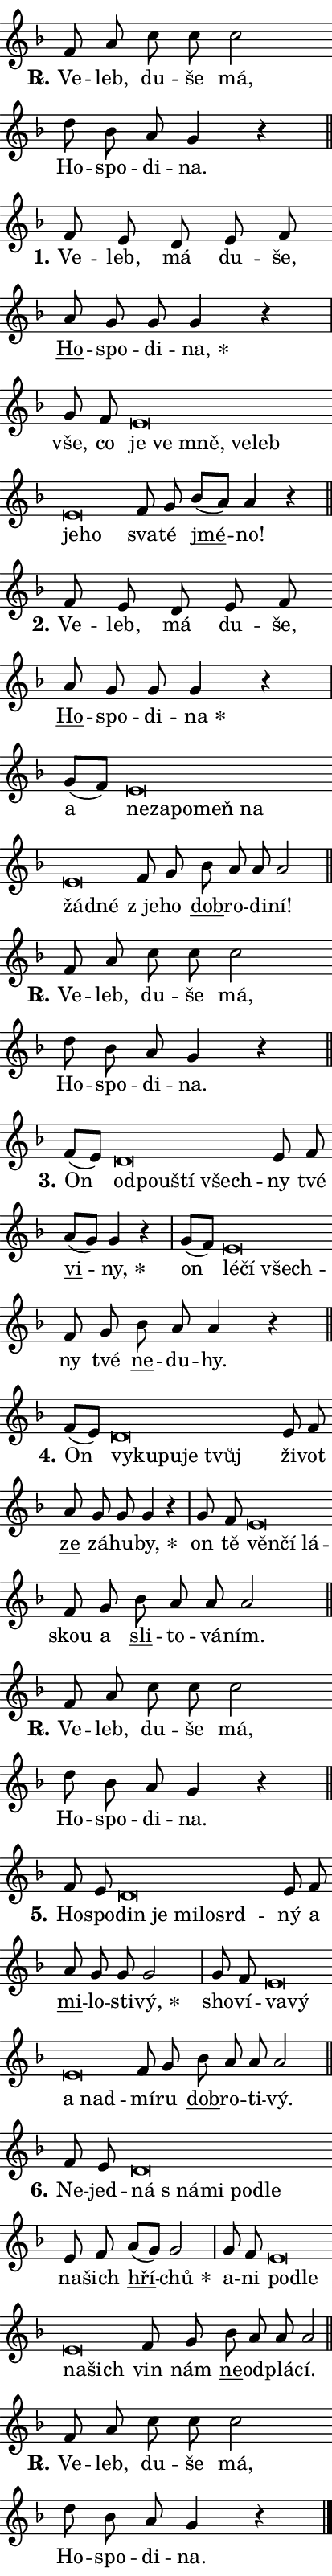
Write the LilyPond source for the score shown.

\version "2.22.1"
\header { tagline = "" }
\paper {
  indent = 0\cm
  top-margin = 0\cm
  right-margin = 0\cm
  bottom-margin = 0\cm
  left-margin = 0\cm
  paper-width = 7\cm
  page-breaking = #ly:one-page-breaking
  system-system-spacing.basic-distance = #11
  score-system-spacing.basic-distance = #11
  ragged-last = ##f
}


%% Author: Thomas Morley
%% https://lists.gnu.org/archive/html/lilypond-user/2020-05/msg00002.html
#(define (line-position grob)
"Returns position of @var[grob} in current system:
   @code{'start}, if at first time-step
   @code{'end}, if at last time-step
   @code{'middle} otherwise
"
  (let* ((col (ly:item-get-column grob))
         (ln (ly:grob-object col 'left-neighbor))
         (rn (ly:grob-object col 'right-neighbor))
         (col-to-check-left (if (ly:grob? ln) ln col))
         (col-to-check-right (if (ly:grob? rn) rn col))
         (break-dir-left
           (and
             (ly:grob-property col-to-check-left 'non-musical #f)
             (ly:item-break-dir col-to-check-left)))
         (break-dir-right
           (and
             (ly:grob-property col-to-check-right 'non-musical #f)
             (ly:item-break-dir col-to-check-right))))
        (cond ((eqv? 1 break-dir-left) 'start)
              ((eqv? -1 break-dir-right) 'end)
              (else 'middle))))

#(define (tranparent-at-line-position vctor)
  (lambda (grob)
  "Relying on @code{line-position} select the relevant enry from @var{vctor}.
Used to determine transparency,"
    (case (line-position grob)
      ((end) (not (vector-ref vctor 0)))
      ((middle) (not (vector-ref vctor 1)))
      ((start) (not (vector-ref vctor 2))))))

noteHeadBreakVisibility =
#(define-music-function (break-visibility)(vector?)
"Makes @code{NoteHead}s transparent relying on @var{break-visibility}"
#{
  \override NoteHead.transparent =
    #(tranparent-at-line-position break-visibility)
#})

#(define delete-ledgers-for-transparent-note-heads
  (lambda (grob)
    "Reads whether a @code{NoteHead} is transparent.
If so this @code{NoteHead} is removed from @code{'note-heads} from
@var{grob}, which is supposed to be @code{LedgerLineSpanner}.
As a result ledgers are not printed for this @code{NoteHead}"
    (let* ((nhds-array (ly:grob-object grob 'note-heads))
           (nhds-list
             (if (ly:grob-array? nhds-array)
                 (ly:grob-array->list nhds-array)
                 '()))
           ;; Relies on the transparent-property being done before
           ;; Staff.LedgerLineSpanner.after-line-breaking is executed.
           ;; This is fragile ...
           (to-keep
             (remove
               (lambda (nhd)
                 (ly:grob-property nhd 'transparent #f))
               nhds-list)))
      ;; TODO find a better method to iterate over grob-arrays, similiar
      ;; to filter/remove etc for lists
      ;; For now rebuilt from scratch
      (set! (ly:grob-object grob 'note-heads)  '())
      (for-each
        (lambda (nhd)
          (ly:pointer-group-interface::add-grob grob 'note-heads nhd))
        to-keep))))

hideNotes = {
  \noteHeadBreakVisibility #begin-of-line-visible
}
unHideNotes = {
  \noteHeadBreakVisibility #all-visible
}

% work-around for resetting accidentals
% https://lilypond.org/doc/v2.23/Documentation/notation/displaying-rhythms#unmetered-music
cadenzaMeasure = {
  \cadenzaOff
  \partial 1024 s1024
  \cadenzaOn
}

#(define-markup-command (accent layout props text) (markup?)
  "Underline accented syllable"
  (interpret-markup layout props
    #{\markup \override #'(offset . 4.3) \underline { #text }#}))

responsum = \markup \concat {
  "R" \hspace #-1.05 \path #0.1 #'((moveto 0 0.07) (lineto 0.9 0.8)) \hspace #0.05 "."
}

\layout {
    \context {
        \Staff
        \remove "Time_signature_engraver"
        \override LedgerLineSpanner.after-line-breaking = #delete-ledgers-for-transparent-note-heads
    }
    \context {
        \Voice {
            \override NoteHead.output-attributes = #'((class . "notehead"))
            \override Hairpin.height = #0.55
        }
    }
    \context {
        \Lyrics {
            \override StanzaNumber.output-attributes = #'((class . "stanzanumber"))
            \override LyricSpace.minimum-distance = #0.9
            \override LyricText.font-name = #"TeX Gyre Schola"
            \override LyricText.font-size = 1
            \override StanzaNumber.font-name = #"TeX Gyre Schola Bold"
            \override StanzaNumber.font-size = 1
        }
    }
}

% magnetic-lyrics.ily
%
%   written by
%     Jean Abou Samra <jean@abou-samra.fr>
%     Werner Lemberg <wl@gnu.org>
%
%   adapted by
%     Jiri Hon <jiri.hon@gmail.com>
%
% Version 2022-Apr-15

% https://www.mail-archive.com/lilypond-user@gnu.org/msg149350.html

#(define (Left_hyphen_pointer_engraver context)
   "Collect syllable-hyphen-syllable occurrences in lyrics and store
them in properties.  This engraver only looks to the left.  For
example, if the lyrics input is @code{foo -- bar}, it does the
following.

@itemize @bullet
@item
Set the @code{text} property of the @code{LyricHyphen} grob between
@q{foo} and @q{bar} to @code{foo}.

@item
Set the @code{left-hyphen} property of the @code{LyricText} grob with
text @q{foo} to the @code{LyricHyphen} grob between @q{foo} and
@q{bar}.
@end itemize

Use this auxiliary engraver in combination with the
@code{lyric-@/text::@/apply-@/magnetic-@/offset!} hook."
   (let ((hyphen #f)
         (text #f))
     (make-engraver
      (acknowledgers
       ((lyric-syllable-interface engraver grob source-engraver)
        (set! text grob)))
      (end-acknowledgers
       ((lyric-hyphen-interface engraver grob source-engraver)
        ;(when (not (grob::has-interface grob 'lyric-space-interface))
          (set! hyphen grob)));)
      ((stop-translation-timestep engraver)
       (when (and text hyphen)
         (ly:grob-set-object! text 'left-hyphen hyphen))
       (set! text #f)
       (set! hyphen #f)))))

#(define (lyric-text::apply-magnetic-offset! grob)
   "If the space between two syllables is less than the value in
property @code{LyricText@/.details@/.squash-threshold}, move the right
syllable to the left so that it gets concatenated with the left
syllable.

Use this function as a hook for
@code{LyricText@/.after-@/line-@/breaking} if the
@code{Left_@/hyphen_@/pointer_@/engraver} is active."
   (let ((hyphen (ly:grob-object grob 'left-hyphen #f)))
     (when hyphen
       (let ((left-text (ly:spanner-bound hyphen LEFT)))
         (when (grob::has-interface left-text 'lyric-syllable-interface)
           (let* ((common (ly:grob-common-refpoint grob left-text X))
                  (this-x-ext (ly:grob-extent grob common X))
                  (left-x-ext
                   (begin
                     ;; Trigger magnetism for left-text.
                     (ly:grob-property left-text 'after-line-breaking)
                     (ly:grob-extent left-text common X)))
                  ;; `delta` is the gap width between two syllables.
                  (delta (- (interval-start this-x-ext)
                            (interval-end left-x-ext)))
                  (details (ly:grob-property grob 'details))
                  (threshold (assoc-get 'squash-threshold details 0.2)))
             (when (< delta threshold)
               (let* (;; We have to manipulate the input text so that
                      ;; ligatures crossing syllable boundaries are not
                      ;; disabled.  For languages based on the Latin
                      ;; script this is essentially a beautification.
                      ;; However, for non-Western scripts it can be a
                      ;; necessity.
                      (lt (ly:grob-property left-text 'text))
                      (rt (ly:grob-property grob 'text))
                      (is-space (grob::has-interface hyphen 'lyric-space-interface))
                      (space (if is-space " " ""))
                      (space-markup (grob-interpret-markup grob " "))
                      (space-size (interval-length (ly:stencil-extent space-markup X)))
                      (extra-delta (if is-space space-size 0))
                      ;; Append new syllable.
                      (ltrt-space (if (and (string? lt) (string? rt))
                                (string-append lt space rt)
                                (make-concat-markup (list lt space rt))))
                      ;; Right-align `ltrt` to the right side.
                      (ltrt-space-markup (grob-interpret-markup
                               grob
                               (make-translate-markup
                                (cons (interval-length this-x-ext) 0)
                                (make-right-align-markup ltrt-space)))))
                 (begin
                   ;; Don't print `left-text`.
                   (ly:grob-set-property! left-text 'stencil #f)
                   ;; Set text and stencil (which holds all collected
                   ;; syllables so far) and shift it to the left.
                   (ly:grob-set-property! grob 'text ltrt-space)
                   (ly:grob-set-property! grob 'stencil ltrt-space-markup)
                   (ly:grob-translate-axis! grob (- (- delta extra-delta)) X))))))))))


#(define (lyric-hyphen::displace-bounds-first grob)
   ;; Make very sure this callback isn't triggered too early.
   (let ((left (ly:spanner-bound grob LEFT))
         (right (ly:spanner-bound grob RIGHT)))
     (ly:grob-property left 'after-line-breaking)
     (ly:grob-property right 'after-line-breaking)
     (ly:lyric-hyphen::print grob)))

squashThreshold = #0.4

\layout {
  \context {
    \Lyrics
    \consists #Left_hyphen_pointer_engraver
    \override LyricText.after-line-breaking =
      #lyric-text::apply-magnetic-offset!
    \override LyricHyphen.stencil = #lyric-hyphen::displace-bounds-first
    \override LyricText.details.squash-threshold = \squashThreshold
    \override LyricHyphen.minimum-distance = 0
    \override LyricHyphen.minimum-length = \squashThreshold
  }
}

squash = \override LyricText.details.squash-threshold = 9999
unSquash = \override LyricText.details.squash-threshold = \squashThreshold

left = \override LyricText.self-alignment-X = #LEFT
unLeft = \revert LyricText.self-alignment-X

starOffset = #(lambda (grob) 
                (let ((x_offset (ly:self-alignment-interface::aligned-on-x-parent grob)))
                  (if (= x_offset 0) 0 (+ x_offset 1.2))))

star = #(define-music-function (syllable)(string?)
"Append star separator at the end of a syllable"
#{
  \once \override LyricText.X-offset = #starOffset
  \lyricmode { \markup {
    #syllable
    \override #'((font-name . "TeX Gyre Schola Bold")) \hspace #0.2 \lower #0.65 \larger "*"
  } }
#})

starAccent = #(define-music-function (syllable)(string?)
"Append star separator at the end of a syllable and make accent"
#{
  \once \override LyricText.X-offset = #starOffset
  \lyricmode { \markup {
    \accent #syllable
    \override #'((font-name . "TeX Gyre Schola Bold")) \hspace #0.2 \lower #0.65 \larger "*"
  } }
#})

breath = #(define-music-function (syllable)(string?)
"Append breathing indicator at the end of a syllable"
#{
  \lyricmode { \markup { #syllable "+" } }
#})

optionalBreath = #(define-music-function (syllable)(string?)
"Append optional breathing indicator at the end of a syllable"
#{
  \lyricmode { \markup { #syllable "(+)" } }
#})


\score {
    <<
        \new Voice = "melody" { \cadenzaOn \key f \major \relative { f'8 a c c c2 \bar "" d8 bes a g4 r \cadenzaMeasure \bar "||" \break }
\relative { f'8 e d e8 f \bar "" a g g g4 r \cadenzaMeasure \bar "|" g8 f e\breve*1/16 \hideNotes \breve*1/16 \bar "" \breve*1/16 \bar "" \breve*1/16 \bar "" \breve*1/16 \bar "" \breve*1/16 \breve*1/16 \bar "" \unHideNotes f8 g \bar "" bes[( a)] a4 r \cadenzaMeasure \bar "||" \break }
\relative { f'8 e d e8 f \bar "" a g g g4 r \cadenzaMeasure \bar "|" g8[( f)] e\breve*1/16 \hideNotes \breve*1/16 \bar "" \breve*1/16 \bar "" \breve*1/16 \bar "" \breve*1/16 \bar "" \breve*1/16 \breve*1/16 \bar "" \unHideNotes f8 g \bar "" bes a a a2 \cadenzaMeasure \bar "||" \break }
\relative { f'8 a c c c2 \bar "" d8 bes a g4 r \cadenzaMeasure \bar "||" \break }
\relative { f'8[( e)] d\breve*1/16 \hideNotes \breve*1/16 \bar "" \breve*1/16 \breve*1/16 \bar "" \unHideNotes e8 f \bar "" a[( g)] g4 r \cadenzaMeasure \bar "|" g8[( f)] e\breve*1/16 \hideNotes \breve*1/16 \breve*1/16 \bar "" \unHideNotes f8 g \bar "" bes a a4 r \cadenzaMeasure \bar "||" \break }
\relative { f'8[( e)] d\breve*1/16 \hideNotes \breve*1/16 \bar "" \breve*1/16 \bar "" \breve*1/16 \breve*1/16 \bar "" \unHideNotes e8 f \bar "" a g g g4 r \cadenzaMeasure \bar "|" g8 f e\breve*1/16 \hideNotes \breve*1/16 \breve*1/16 \bar "" \unHideNotes f8 g \bar "" bes a a a2 \cadenzaMeasure \bar "||" \break }
\relative { f'8 a c c c2 \bar "" d8 bes a g4 r \cadenzaMeasure \bar "||" \break }
\relative { f'8 e d\breve*1/16 \hideNotes \breve*1/16 \bar "" \breve*1/16 \bar "" \breve*1/16 \breve*1/16 \bar "" \unHideNotes e8 f \bar "" a g g g2 \cadenzaMeasure \bar "|" g8 f e\breve*1/16 \hideNotes \breve*1/16 \bar "" \breve*1/16 \breve*1/16 \bar "" \unHideNotes f8 g \bar "" bes a a a2 \cadenzaMeasure \bar "||" \break }
\relative { f'8 e d\breve*1/16 \hideNotes \breve*1/16 \bar "" \breve*1/16 \bar "" \breve*1/16 \breve*1/16 \bar "" \unHideNotes e8 f \bar "" a[( g)] g2 \cadenzaMeasure \bar "|" g8 f e\breve*1/16 \hideNotes \breve*1/16 \bar "" \breve*1/16 \breve*1/16 \bar "" \unHideNotes f8 g \bar "" bes a a a2 \cadenzaMeasure \bar "||" \break }
\relative { f'8 a c c c2 \bar "" d8 bes a g4 r \cadenzaMeasure \bar "||" \break } \bar "|." }
        \new Lyrics \lyricsto "melody" { \lyricmode { \set stanza = \responsum
Ve -- leb, du -- še má, Ho -- spo -- di -- na.
\set stanza = "1."
Ve -- leb, má du -- še, \markup \accent Ho -- spo -- di -- \star na, vše, co \left je \squash ve mně, ve -- leb je -- ho \unLeft \unSquash sva -- té \markup \accent jmé -- no!
\set stanza = "2."
Ve -- leb, má du -- še, \markup \accent Ho -- spo -- di -- \star na a \left ne -- \squash za -- po -- meň na žád -- né \unLeft \unSquash "z je" -- ho \markup \accent dob -- ro -- di -- ní!
\set stanza = \responsum
Ve -- leb, du -- še má, Ho -- spo -- di -- na.
\set stanza = "3."
On \left od -- \squash pou -- ští všech -- \unLeft \unSquash ny tvé \markup \accent vi -- \star ny, on \left lé -- \squash čí všech -- \unLeft \unSquash ny tvé \markup \accent ne -- du -- hy.
\set stanza = "4."
On \left vy -- \squash ku -- pu -- je tvůj \unLeft \unSquash ži -- vot \markup \accent ze zá -- hu -- \star by, on tě \left věn -- \squash čí lá -- \unLeft \unSquash skou a \markup \accent sli -- to -- vá -- ním.
\set stanza = \responsum
Ve -- leb, du -- še má, Ho -- spo -- di -- na.
\set stanza = "5."
Ho -- spo -- \left din \squash je mi -- lo -- srd -- \unLeft \unSquash ný a \markup \accent mi -- lo -- sti -- \star vý, sho -- ví -- \left va -- \squash vý a nad -- \unLeft \unSquash mí -- ru \markup \accent dob -- ro -- ti -- vý.
\set stanza = "6."
Ne -- jed -- \left ná \squash "s ná" -- mi pod -- le \unLeft \unSquash na -- šich \markup \accent hří -- \star chů a -- ni \left pod -- \squash le na -- šich \unLeft \unSquash vin nám \markup \accent ne -- od -- plá -- cí.
\set stanza = \responsum
Ve -- leb, du -- še má, Ho -- spo -- di -- na. } }
    >>
    \layout {}
}
